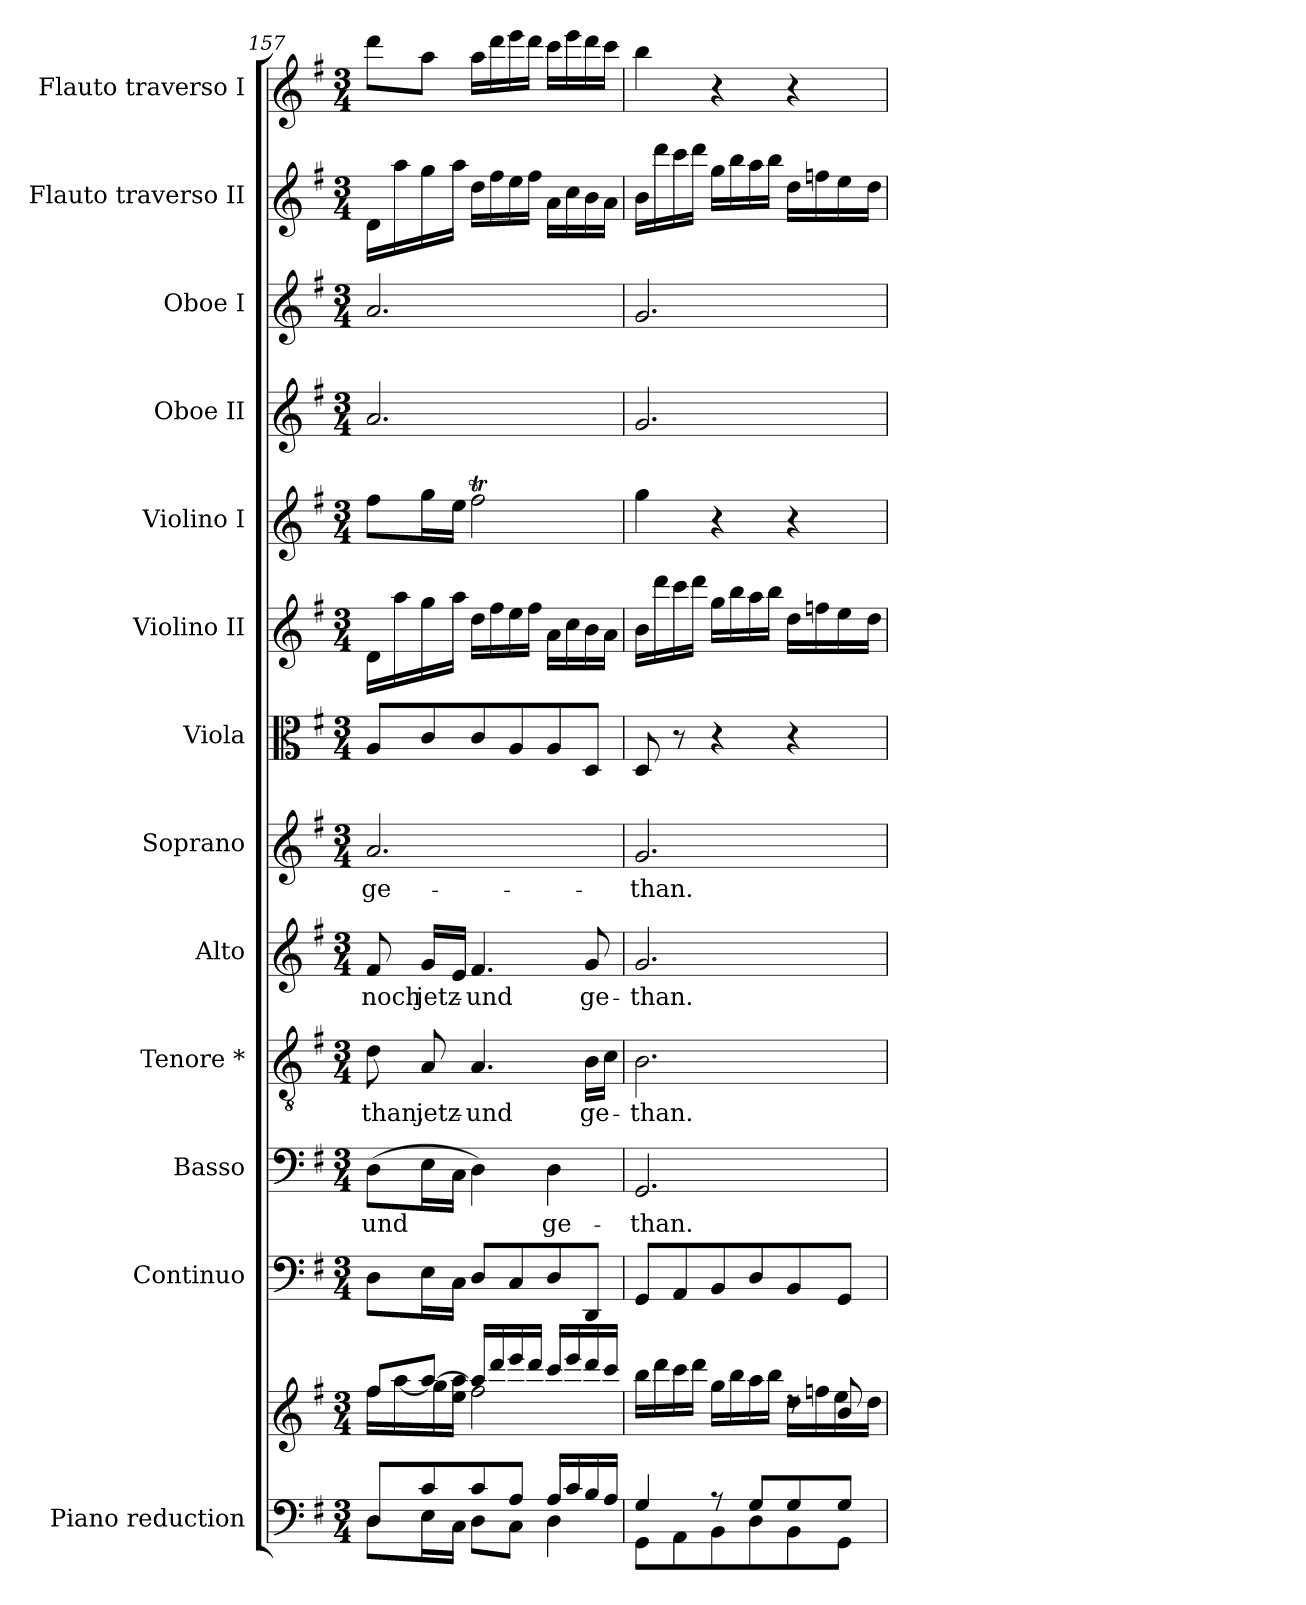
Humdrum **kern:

**kern	**kern	**kern	**kern	**text	**kern	**text	**kern	**text	**kern	**text	**kern	**kern	**kern	**kern	**kern	**kern	**kern
*part13	*part13	*part12	*part11	*part11	*part10	*part10	*part9	*part9	*part8	*part8	*part7	*part6	*part5	*part4	*part3	*part2	*part1
*staff14	*staff13	*staff12	*staff11	*staff11	*staff10	*staff10	*staff9	*staff9	*staff8	*staff8	*staff7	*staff6	*staff5	*staff4	*staff3	*staff2	*staff1
*I"Piano reduction	*	*I"Continuo	*I"Basso	*	*I"Tenore *	*	*I"Alto	*	*I"Soprano	*	*I"Viola	*I"Violino II	*I"Violino I	*I"Oboe II	*I"Oboe I	*I"Flauto traverso II	*I"Flauto traverso I
*I'Pno	*	*	*	*	*	*	*	*	*	*	*I'Vla	*I'Vln	*I'Vln	*I'Ob	*I'Ob	*	*
*clefF4	*clefG2	*clefF4	*clefF4	*	*clefGv2	*	*clefG2	*	*clefG2	*	*clefC3	*clefG2	*clefG2	*clefG2	*clefG2	*clefG2	*clefG2
*k[f#]	*k[f#]	*k[f#]	*k[f#]	*	*k[f#]	*	*k[f#]	*	*k[f#]	*	*k[f#]	*k[f#]	*k[f#]	*k[f#]	*k[f#]	*k[f#]	*k[f#]
*M3/4	*M3/4	*M3/4	*M3/4	*	*M3/4	*	*M3/4	*	*M3/4	*	*M3/4	*M3/4	*M3/4	*M3/4	*M3/4	*M3/4	*M3/4
=157	=157	=157	=157	=157	=157	=157	=157	=157	=157	=157	=157	=157	=157	=157	=157	=157	=157
*^	*^	*	*	*	*	*	*	*	*	*	*	*	*	*	*	*	*
!	!	!	!	!	!	!LO:LY:b	!	!LO:LY:b	!	!LO:LY:b	!	!LO:LY:b	!	!	!	!	!	!	!
8D/L	8D\L	8ff#/L	16ff#\LL	8D\L	(>8D\L	-und	8d\	-than,	8f#/	noch	2.a/	ge-	8A/L	16d\LL	8ff#\L	2.a/	2.a/	16d\LL	8ddd\L
.	.	.	[16aa\	.	.	.	.	.	.	.	.	.	.	16aa\	.	.	.	16aa\	.
!	!	!	!	!	!	!	!	!LO:LY:b	!	!LO:LY:b	!	!	!	!	!	!	!	!	!
8c/	16E\L	8aa/J_	16gg\	16E\L	16E\L	.	8A/	jetz-	16g/LL	jetz-	.	.	8c/	16gg\	16gg\L	.	.	16gg\	8aa\J
.	16C\JJ	.	16ee\ 16aa\JJ	16C\JJ	16C\JJ	.	.	.	16e/JJ	.	.	.	.	16aa\JJ	16ee\JJ	.	.	16aa\JJ	.
!	!	!	!	!	!	!	!	!LO:LY:b	!	!LO:LY:b	!	!	!	!	!	!	!	!	!
8c/	8D\L	16aa/LL]	2ff#\	8D/L	4D\)	.	4.A/	-und	4.f#/	-und	.	.	8c/	16dd\LL	2ff#t\	.	.	16dd\LL	16aa\LL
.	.	16ddd/	.	.	.	.	.	.	.	.	.	.	.	16ff#\	.	.	.	16ff#\	16ddd\
8A/J	8C\J	16eee/	.	8C/	.	.	.	.	.	.	.	.	8A/	16ee\	.	.	.	16ee\	16eee\
.	.	16ddd/JJ	.	.	.	.	.	.	.	.	.	.	.	16ff#\JJ	.	.	.	16ff#\JJ	16ddd\JJ
!	!	!	!	!	!	!LO:LY:b	!	!	!	!	!	!	!	!	!	!	!	!	!
16A/LL	4D\	16ccc/LL	.	8D/	4D\	ge-	.	.	.	.	.	.	8A/	16a\LL	.	.	.	16a\LL	16ccc\LL
16c/	.	16eee/	.	.	.	.	.	.	.	.	.	.	.	16cc\	.	.	.	16cc\	16eee\
!	!	!	!	!	!	!	!	!LO:LY:b	!	!LO:LY:b	!	!	!	!	!	!	!	!	!
16B/	.	16ddd/	.	8DD/J	.	.	16B\LL	ge-	8g/	ge-	.	.	8D/J	16b\	.	.	.	16b\	16ddd\
16A/JJ	.	16ccc/JJ	.	.	.	.	16c\JJ	.	.	.	.	.	.	16a\JJ	.	.	.	16a\JJ	16ccc\JJ
=158	=158	=158	=158	=158	=158	=158	=158	=158	=158	=158	=158	=158	=158	=158	=158	=158	=158	=158	=158
!	!	!	!	!	!	!LO:LY:b	!	!LO:LY:b	!	!LO:LY:b	!	!LO:LY:b	!	!	!	!	!	!	!
4G/	8GG\L	2ryy	16bb\LL	8GG/L	2.GG/	-than.	2.B\	-than.	2.g/	-than.	2.g/	-than.	8D/	16b\LL	4gg\	2.g/	2.g/	16b\LL	4bb\
.	.	.	16ddd\	.	.	.	.	.	.	.	.	.	.	16ddd\	.	.	.	16ddd\	.
.	8AA\	.	16ccc\	8AA/	.	.	.	.	.	.	.	.	8r	16ccc\	.	.	.	16ccc\	.
.	.	.	16ddd\JJ	.	.	.	.	.	.	.	.	.	.	16ddd\JJ	.	.	.	16ddd\JJ	.
8r	8BB\	.	16gg\LL	8BB/	.	.	.	.	.	.	.	.	4r	16gg\LL	4r	.	.	16gg\LL	4r
.	.	.	16bb\	.	.	.	.	.	.	.	.	.	.	16bb\	.	.	.	16bb\	.
8G/L	8D\	.	16aa\	8D/	.	.	.	.	.	.	.	.	.	16aa\	.	.	.	16aa\	.
.	.	.	16bb\JJ	.	.	.	.	.	.	.	.	.	.	16bb\JJ	.	.	.	16bb\JJ	.
8G/	8BB\	8rdd	16dd\LL	8BB/	.	.	.	.	.	.	.	.	4r	16dd\LL	4r	.	.	16dd\LL	4r
.	.	.	16ffn\	.	.	.	.	.	.	.	.	.	.	16ffn\	.	.	.	16ffn\	.
8G/J	8GG\J	8b/	16ee\	8GG/J	.	.	.	.	.	.	.	.	.	16ee\	.	.	.	16ee\	.
.	.	.	16dd\JJ	.	.	.	.	.	.	.	.	.	.	16dd\JJ	.	.	.	16dd\JJ	.
*v	*v	*	*	*	*	*	*	*	*	*	*	*	*	*	*	*	*	*	*
*	*v	*v	*	*	*	*	*	*	*	*	*	*	*	*	*	*	*	*
=	=	=	=	=	=	=	=	=	=	=	=	=	=	=	=	=	=
*-	*-	*-	*-	*-	*-	*-	*-	*-	*-	*-	*-	*-	*-	*-	*-	*-	*-
